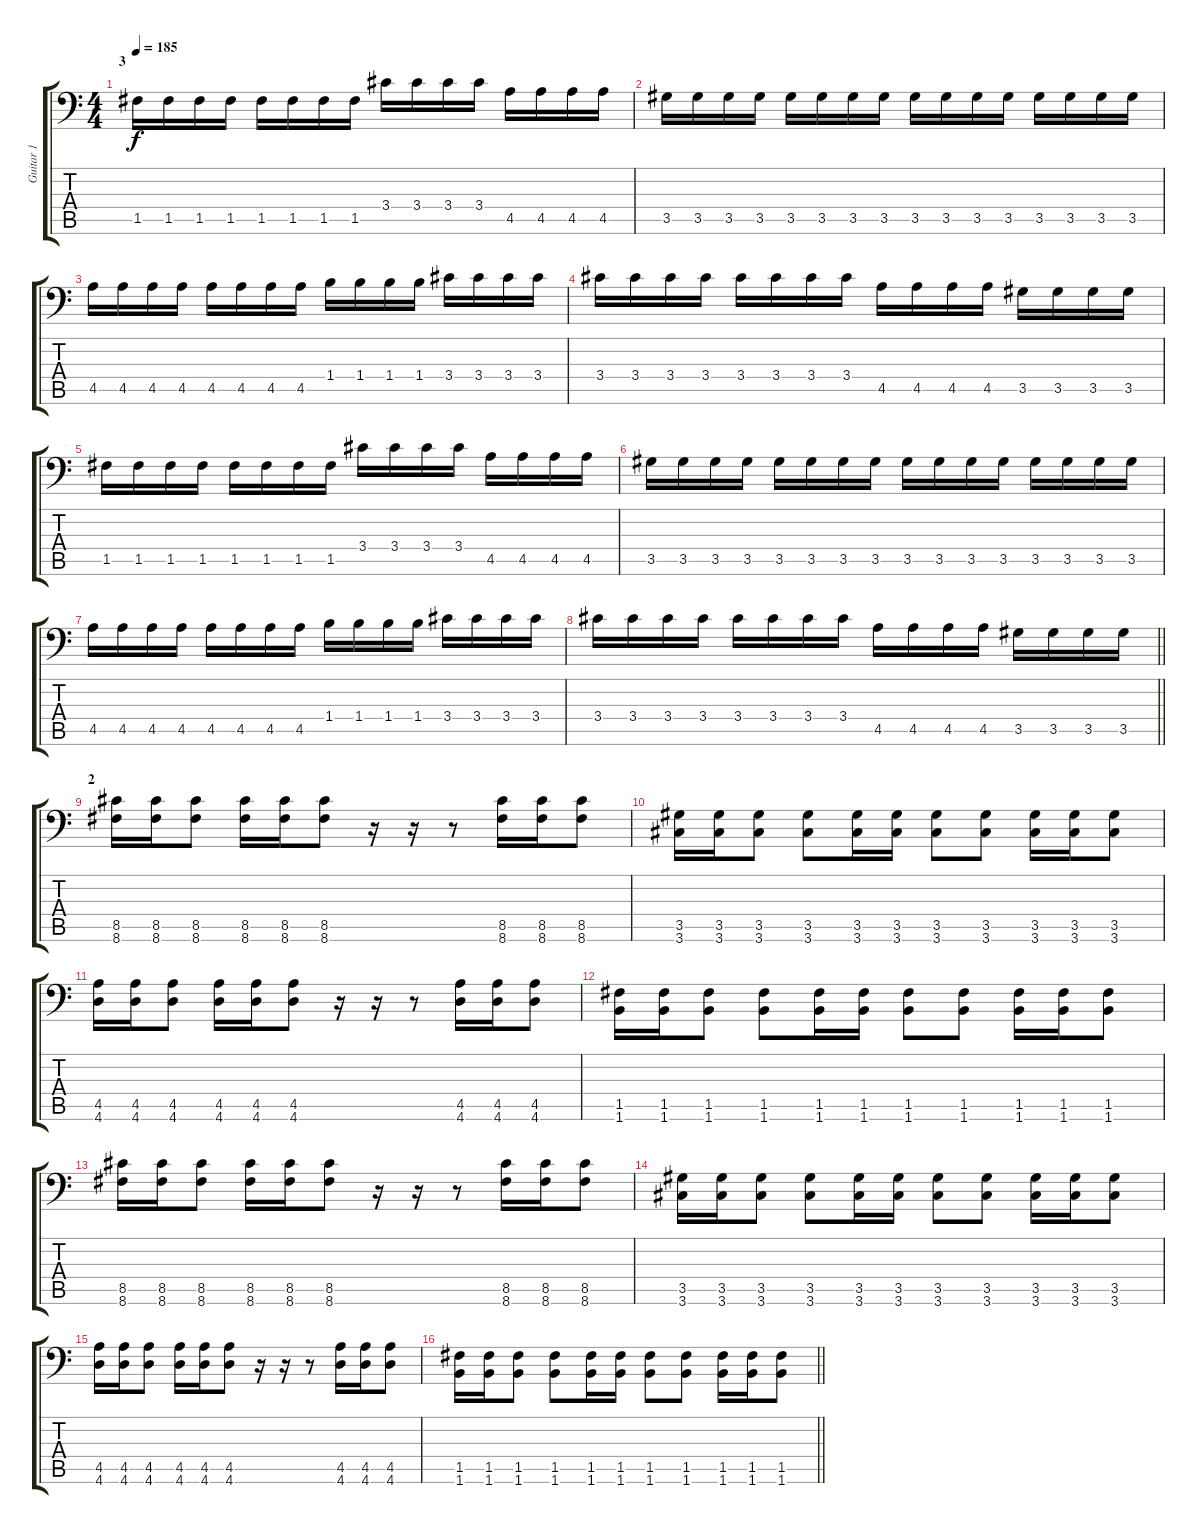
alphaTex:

\track ("Guitar 1" "Guitar 1") {instrument distortionguitar}
\staff {score tabs}
\tuning (C4 G3 Eb3 Bb2 F2 Bb1) {hide}
\ts (4 4)
\section ("" "3")
\tempo 185
\clef f4
\ks c
1.5.16{dy f} 1.5.16 1.5.16 1.5.16 1.5.16 1.5.16 1.5.16 1.5.16 3.4.16 3.4.16 3.4.16 3.4.16 4.5.16 4.5.16 4.5.16 4.5.16 |
3.5.16 3.5.16 3.5.16 3.5.16 3.5.16 3.5.16 3.5.16 3.5.16 3.5.16 3.5.16 3.5.16 3.5.16 3.5.16 3.5.16 3.5.16 3.5.16 |
4.5.16 4.5.16 4.5.16 4.5.16 4.5.16 4.5.16 4.5.16 4.5.16 1.4.16 1.4.16 1.4.16 1.4.16 3.4.16 3.4.16 3.4.16 3.4.16 |
3.4.16 3.4.16 3.4.16 3.4.16 3.4.16 3.4.16 3.4.16 3.4.16 4.5.16 4.5.16 4.5.16 4.5.16 3.5.16 3.5.16 3.5.16 3.5.16 |
1.5.16 1.5.16 1.5.16 1.5.16 1.5.16 1.5.16 1.5.16 1.5.16 3.4.16 3.4.16 3.4.16 3.4.16 4.5.16 4.5.16 4.5.16 4.5.16 |
3.5.16 3.5.16 3.5.16 3.5.16 3.5.16 3.5.16 3.5.16 3.5.16 3.5.16 3.5.16 3.5.16 3.5.16 3.5.16 3.5.16 3.5.16 3.5.16 |
4.5.16 4.5.16 4.5.16 4.5.16 4.5.16 4.5.16 4.5.16 4.5.16 1.4.16 1.4.16 1.4.16 1.4.16 3.4.16 3.4.16 3.4.16 3.4.16 |
\barLineRight lightlight
3.4.16 3.4.16 3.4.16 3.4.16 3.4.16 3.4.16 3.4.16 3.4.16 4.5.16 4.5.16 4.5.16 4.5.16 3.5.16 3.5.16 3.5.16 3.5.16 |
\section ("" "2")
(8.5 8.6).16 (8.5 8.6).16 (8.5 8.6).8 (8.5 8.6).16 (8.5 8.6).16 (8.5 8.6).8 r.16 r.16 r.8 (8.5 8.6).16 (8.5 8.6).16 (8.5 8.6).8 |
(3.5 3.6).16 (3.5 3.6).16 (3.5 3.6).8 (3.5 3.6).8 (3.5 3.6).16 (3.5 3.6).16 (3.5 3.6).8 (3.5 3.6).8 (3.5 3.6).16 (3.5 3.6).16 (3.5 3.6).8 |
(4.5 4.6).16 (4.5 4.6).16 (4.5 4.6).8 (4.5 4.6).16 (4.5 4.6).16 (4.5 4.6).8 r.16 r.16 r.8 (4.5 4.6).16 (4.5 4.6).16 (4.5 4.6).8 |
(1.5 1.6).16 (1.5 1.6).16 (1.5 1.6).8 (1.5 1.6).8 (1.5 1.6).16 (1.5 1.6).16 (1.5 1.6).8 (1.5 1.6).8 (1.5 1.6).16 (1.5 1.6).16 (1.5 1.6).8 |
(8.5 8.6).16 (8.5 8.6).16 (8.5 8.6).8 (8.5 8.6).16 (8.5 8.6).16 (8.5 8.6).8 r.16 r.16 r.8 (8.5 8.6).16 (8.5 8.6).16 (8.5 8.6).8 |
(3.5 3.6).16 (3.5 3.6).16 (3.5 3.6).8 (3.5 3.6).8 (3.5 3.6).16 (3.5 3.6).16 (3.5 3.6).8 (3.5 3.6).8 (3.5 3.6).16 (3.5 3.6).16 (3.5 3.6).8 |
(4.5 4.6).16 (4.5 4.6).16 (4.5 4.6).8 (4.5 4.6).16 (4.5 4.6).16 (4.5 4.6).8 r.16 r.16 r.8 (4.5 4.6).16 (4.5 4.6).16 (4.5 4.6).8 |
\barLineRight lightlight
(1.5 1.6).16 (1.5 1.6).16 (1.5 1.6).8 (1.5 1.6).8 (1.5 1.6).16 (1.5 1.6).16 (1.5 1.6).8 (1.5 1.6).8 (1.5 1.6).16 (1.5 1.6).16 (1.5 1.6).8
